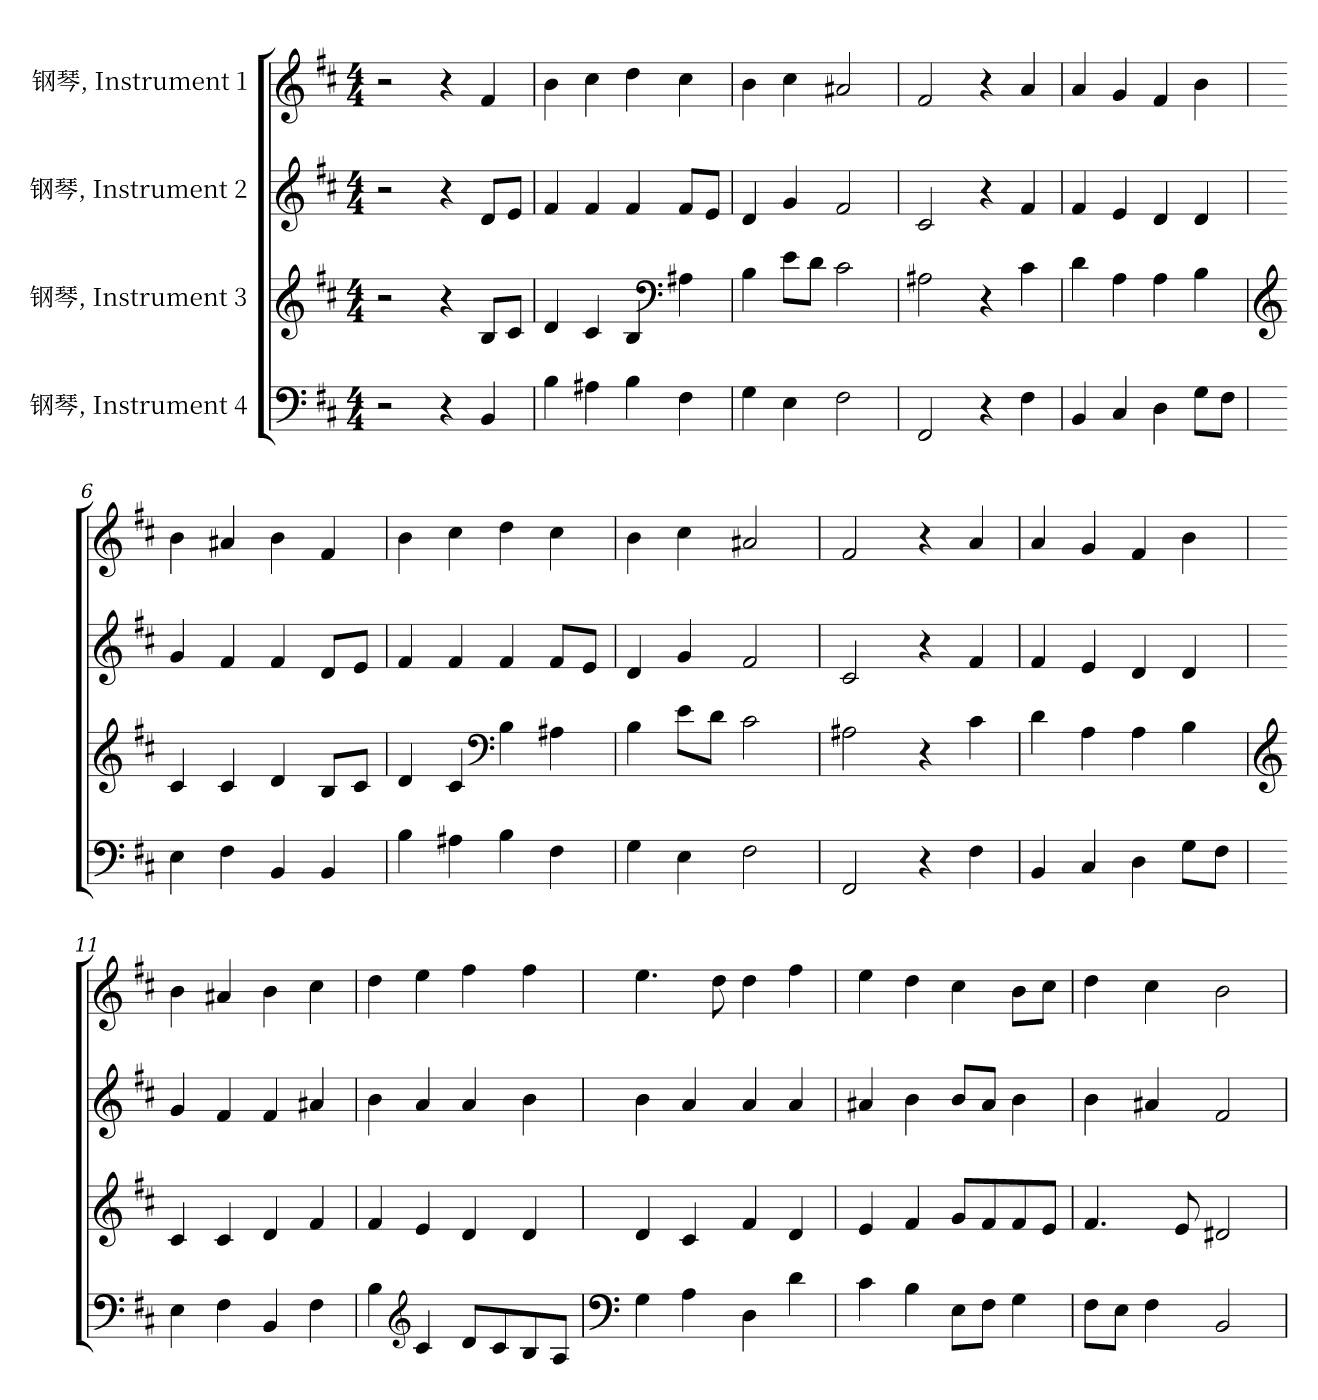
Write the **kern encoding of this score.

**kern	**kern	**kern	**kern
*part4	*part3	*part2	*part1
*staff4	*staff3	*staff2	*staff1
*I"钢琴, Instrument 4	*I"钢琴, Instrument 3	*I"钢琴, Instrument 2	*I"钢琴, Instrument 1
*clefF4	*clefG2	*clefG2	*clefG2
*k[f#c#]	*k[f#c#]	*k[f#c#]	*k[f#c#]
*M4/4	*M4/4	*M4/4	*M4/4
*MM96	*MM96	*MM96	*MM96
=1	=1	=1	=1
2r	2r	2r	2r
4r	4r	4r	4r
4BB/	8B/L	8d/L	4f#/
.	8c#/J	8e/J	.
=2	=2	=2	=2
4B\	4d/	4f#/	4b\
4A#X\	4c#/	4f#/	4cc#\
4B\	4B/	4f#/	4dd\
*	*clefF4	*	*
4F#\	4A#X\	8f#/L	4cc#\
.	.	8e/J	.
=3	=3	=3	=3
4G\	4B\	4d/	4b\
4E\	8e\L	4g/	4cc#\
.	8d\J	.	.
2F#\	2c#\	2f#/	2a#X/
=4	=4	=4	=4
2FF#/	2A#X\	2c#/	2f#/
4r	4r	4r	4r
4F#\	4c#\	4f#/	4a/
=5	=5	=5	=5
4BB/	4d\	4f#/	4a/
4C#/	4A\	4e/	4g/
4D\	4A\	4d/	4f#/
8G\L	4B\	4d/	4b\
8F#\J	.	.	.
!!LO:LB:g=z
=6	=6	=6	=6
*	*clefG2	*	*
4E\	4c#/	4g/	4b\
4F#\	4c#/	4f#/	4a#X/
4BB/	4d/	4f#/	4b\
4BB/	8B/L	8d/L	4f#/
.	8c#/J	8e/J	.
=7	=7	=7	=7
4B\	4d/	4f#/	4b\
4A#X\	4c#/	4f#/	4cc#\
*	*clefF4	*	*
4B\	4B\	4f#/	4dd\
4F#\	4A#X\	8f#/L	4cc#\
.	.	8e/J	.
=8	=8	=8	=8
4G\	4B\	4d/	4b\
4E\	8e\L	4g/	4cc#\
.	8d\J	.	.
2F#\	2c#\	2f#/	2a#X/
=9	=9	=9	=9
2FF#/	2A#X\	2c#/	2f#/
4r	4r	4r	4r
4F#\	4c#\	4f#/	4a/
=10	=10	=10	=10
4BB/	4d\	4f#/	4a/
4C#/	4A\	4e/	4g/
4D\	4A\	4d/	4f#/
8G\L	4B\	4d/	4b\
8F#\J	.	.	.
=11	=11	=11	=11
*	*clefG2	*	*
4E\	4c#/	4g/	4b\
4F#\	4c#/	4f#/	4a#X/
4BB/	4d/	4f#/	4b\
4F#\	4f#/	4a#X/	4cc#\
!!LO:LB:g=z
=12	=12	=12	=12
4B\	4f#/	4b\	4dd\
*clefG2	*	*	*
4c#/	4e/	4a/	4ee\
8d/L	4d/	4a/	4ff#\
8c#/	.	.	.
8B/	4d/	4b\	4ff#\
8A/J	.	.	.
=13	=13	=13	=13
*clefF4	*	*	*
4G\	4d/	4b\	4.ee\
4A\	4c#/	4a/	.
.	.	.	8dd\
4D\	4f#/	4a/	4dd\
4d\	4d/	4a/	4ff#\
=14	=14	=14	=14
4c#\	4e/	4a#X/	4ee\
4B\	4f#/	4b\	4dd\
8E\L	8g/L	8b/L	4cc#\
8F#\J	8f#/	8a#/J	.
4G\	8f#/	4b\	8b\L
.	8e/J	.	8cc#\J
=15	=15	=15	=15
8F#\L	4.f#/	4b\	4dd\
8E\J	.	.	.
4F#\	.	4a#X/	4cc#\
.	8e/	.	.
2BB/	2d#X/	2f#/	2b\
=	=	=	=
*-	*-	*-	*-
